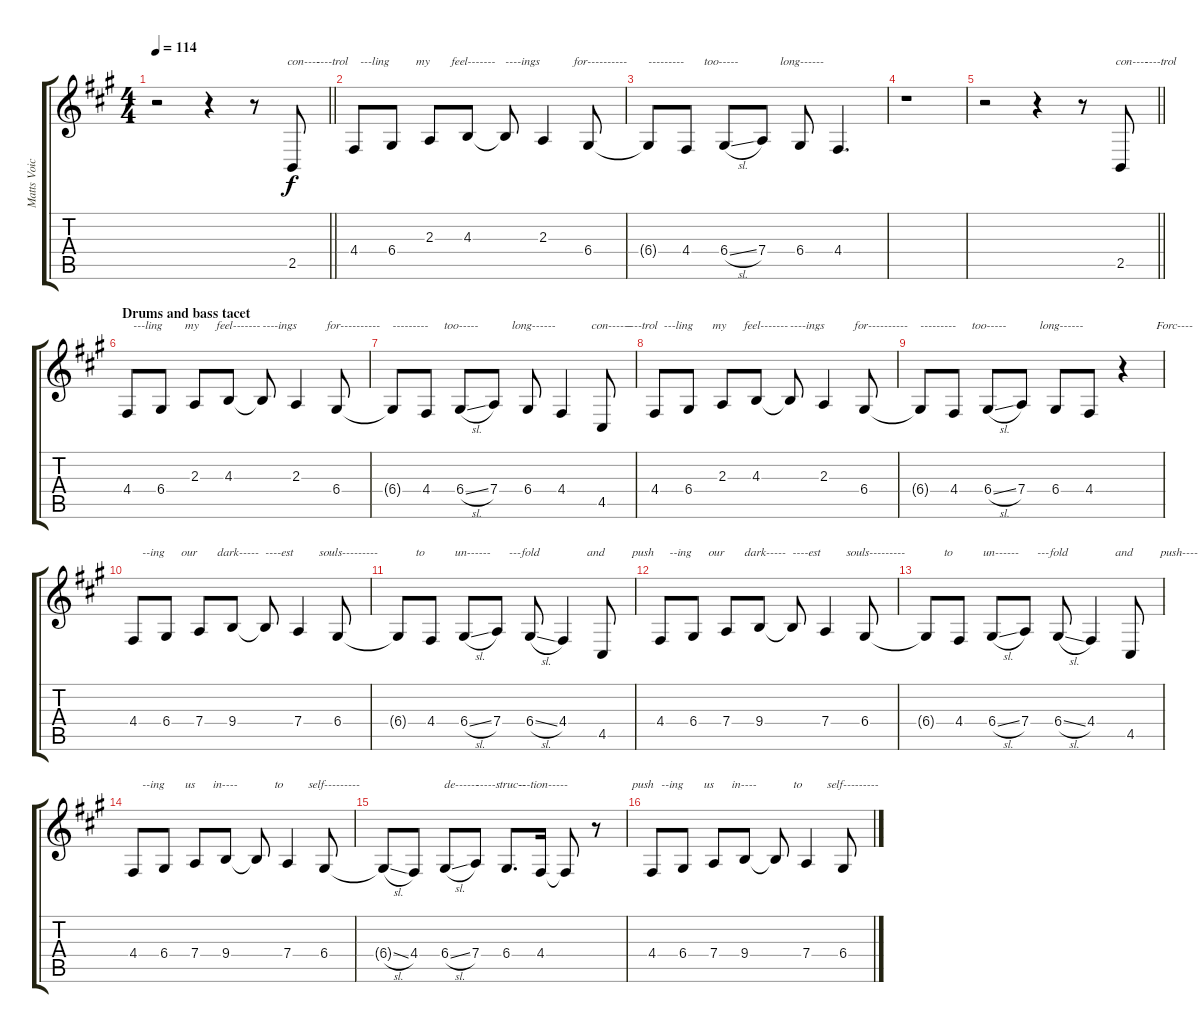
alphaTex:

\track ("Matts Voice" "Matts Voic") {instrument synthvoice}
\staff {score tabs}
\tuning (E4 B3 G3 D3 A2 E2) {hide}
\ts (4 4)
\tempo 114
\clef g2
\barLineRight lightlight
\ks f#minor
r.2{dy f} r.4 r.8{txt "           con----"} 2.5.8{txt "        ----trol"} |
4.4.8{txt "  ---ling"} 6.4.8{txt "        my"} 2.3.8{txt "       feel-------"} 4.3.8 4.3{t}.8{txt "----ings"} 2.3.4{txt "          for----------"} 6.4.8 |
6.4{t}.8{txt "---------"} 4.4.8{txt "      too-----"} 6.4{sl}.8 7.4.8{txt "      long------"} 6.4.8 4.4.4{d} |
r.1 |
\barLineRight lightlight
r.2 r.4 r.8{txt "           con----"} 2.5.8{txt "        ----trol"} |
\section ("" "Drums and bass tacet")
4.4.8{txt "  ---ling"} 6.4.8{txt "        my"} 2.3.8{txt "       feel-------"} 4.3.8 4.3{t}.8{txt "----ings"} 2.3.4{txt "          for----------"} 6.4.8 |
6.4{t}.8{txt "---------"} 4.4.8{txt "      too-----"} 6.4{sl}.8 7.4.8{txt "      long------"} 6.4.8 4.4.4{txt "          con------"} 4.5.8{txt "        ----trol"} |
4.4.8{txt "   ---ling"} 6.4.8{txt "        my"} 2.3.8{txt "       feel-------"} 4.3.8 4.3{t}.8{txt "----ings"} 2.3.4{txt "          for----------"} 6.4.8 |
6.4{t}.8{txt "---------"} 4.4.8{txt "      too-----"} 6.4{sl}.8 7.4.8{txt "      long------"} 6.4.8 4.4.8 r.4{txt "           Forc----"} |
4.4.8{txt "   --ing"} 6.4.8{txt "     our"} 7.4.8{txt "      dark-----"} 9.4.8 9.4{t}.8{txt "----est"} 7.4.4{txt "       souls---------"} 6.4.8 |
6.4{t}.8{txt "      to"} 4.4.8{txt "        un------"} 6.4{sl}.8 7.4.8{txt "    ---fold"} 6.4{sl}.8 4.4.4{txt "        and"} 4.5.8{txt "          push"} |
4.4.8{txt "   --ing"} 6.4.8{txt "     our"} 7.4.8{txt "      dark-----"} 9.4.8 9.4{t}.8{txt "----est"} 7.4.4{txt "       souls---------"} 6.4.8 |
6.4{t}.8{txt "      to"} 4.4.8{txt "        un------"} 6.4{sl}.8 7.4.8{txt "    ---fold"} 6.4{sl}.8 4.4.4{txt "        and"} 4.5.8{txt "          push----"} |
4.4.8{txt "   --ing"} 6.4.8{txt "       us"} 7.4.8{txt "      in----"} 9.4.8 9.4{t}.8{txt "      to"} 7.4.4{txt "       self---------"} 6.4.8 |
6.4{sl t}.8 4.4.8{txt "          de------"} 6.4{sl}.8 7.4.8{txt "-----struc--"} 6.4.8{d txt "    ---tion-----"} 4.4.16 4.4{t}.8 r.8{txt "            push"} |
4.4.8{txt "   --ing"} 6.4.8{txt "       us"} 7.4.8{txt "      in----"} 9.4.8 9.4{t}.8{txt "      to"} 7.4.4{txt "       self---------"} 6.4.8
